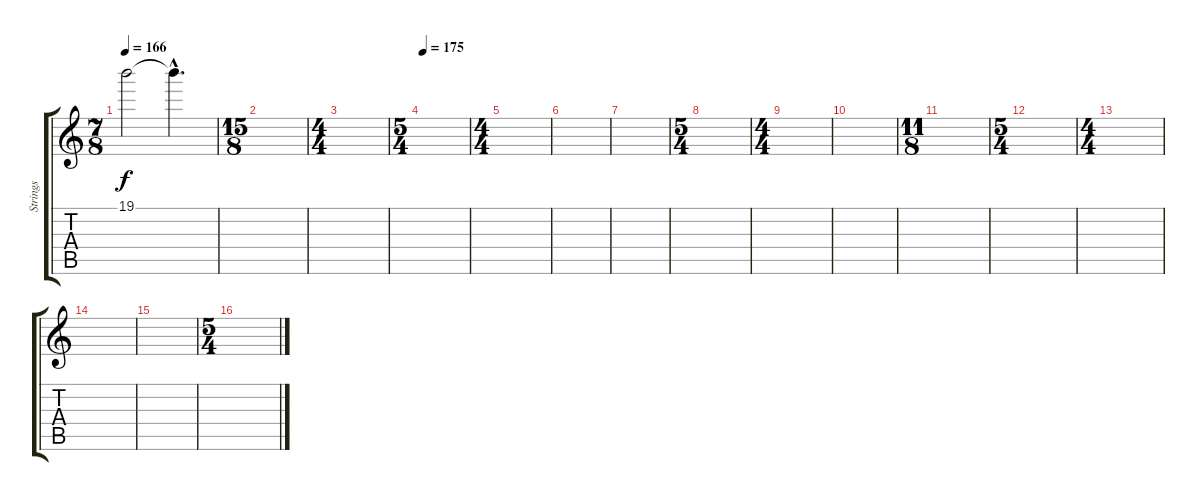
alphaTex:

\track ("Strings" "Strings") {instrument stringensemble1}
\staff {score tabs}
\tuning (E5 B4 G4 D4 A3 E3) {hide}
\ts (7 8)
\tempo 166
\clef g2
\ks c
19.1{t}.2{dy f} 19.1{hac t}.4{d} |
\ts (15 8)
|
\ts (4 4)
|
\ts (5 4)
\tempo 172
\tempo 175
|
\ts (4 4)
|
|
|
\ts (5 4)
|
\ts (4 4)
|
|
\ts (11 8)
|
\ts (5 4)
|
\ts (4 4)
|
|
|
\ts (5 4)
